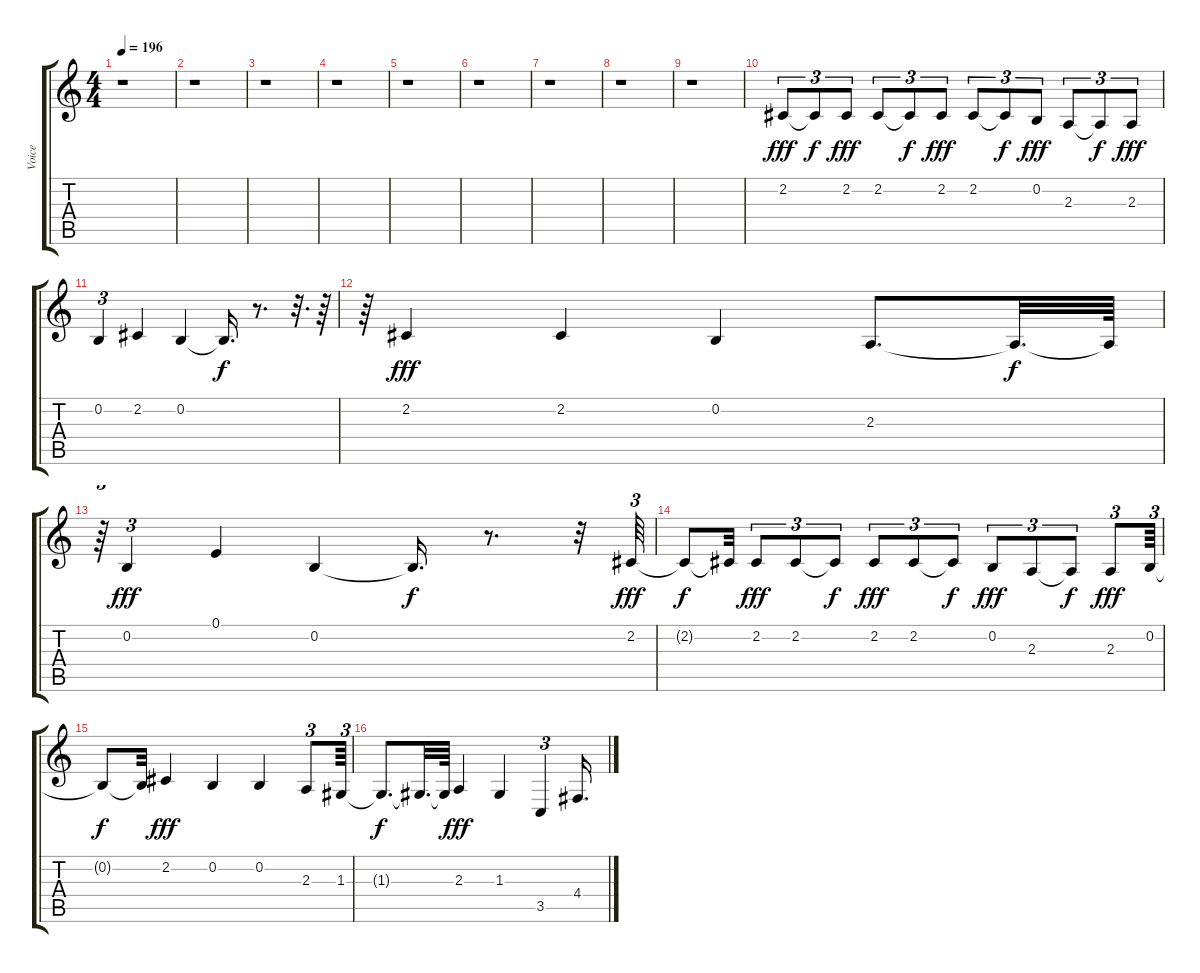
\track ("Voice" "Voice") {instrument pad1newage}
\staff {score tabs}
\tuning (E4 B3 G3 D3 A2 E2) {hide}
\ts (4 4)
\tempo 196
\clef g2
\ks c
r.1{dy fff} |
r.1 |
r.1 |
r.1 |
r.1 |
r.1 |
r.1 |
r.1 |
r.1 |
2.2.8{tu (3 2)} 2.2{t}.8{tu (3 2) dy f} 2.2.8{tu (3 2) dy fff} 2.2.8{tu (3 2)} 2.2{t}.8{tu (3 2) dy f} 2.2.8{tu (3 2) dy fff} 2.2.8{tu (3 2)} 2.2{t}.8{tu (3 2) dy f} 0.2.8{tu (3 2) dy fff} 2.3.8{tu (3 2)} 2.3{t}.8{tu (3 2) dy f} 2.3.8{tu (3 2) dy fff} |
0.2.4{tu (3 2)} 2.2.4 0.2.4 0.2{t}.16{d dy f} r.8{d} r.32{d} r.64 |
r.64{tu (3 2)} 2.2.4{dy fff} 2.2.4 0.2.4 2.3.8{d} 2.3{t}.32{d dy f} 2.3{t}.64 |
r.64{tu (3 2)} 0.2.4{tu (3 2) dy fff} 0.1.4 0.2.4 0.2{t}.16{d dy f} r.8{d} r.32 2.2.64{tu (3 2) dy fff} |
2.2{t}.8{dy f} 2.2{t}.32 2.2.8{tu (3 2) dy fff} 2.2.8{tu (3 2)} 2.2{t}.8{tu (3 2) dy f} 2.2.8{tu (3 2) dy fff} 2.2.8{tu (3 2)} 2.2{t}.8{tu (3 2) dy f} 0.2.8{tu (3 2) dy fff} 2.3.8{tu (3 2)} 2.3{t}.8{tu (3 2) dy f} 2.3.8{tu (3 2) dy fff} 0.2.64{tu (3 2)} |
0.2{t}.8{dy f} 0.2{t}.32 2.2.4{dy fff} 0.2.4 0.2.4 2.3.8{tu (3 2)} 1.3.64{tu (3 2)} |
1.3{t}.8{d dy f} 1.3{t}.32{d} 1.3{t}.64 2.3.4{dy fff} 1.3.4 3.5.4{tu (3 2)} 4.4.16{d}
